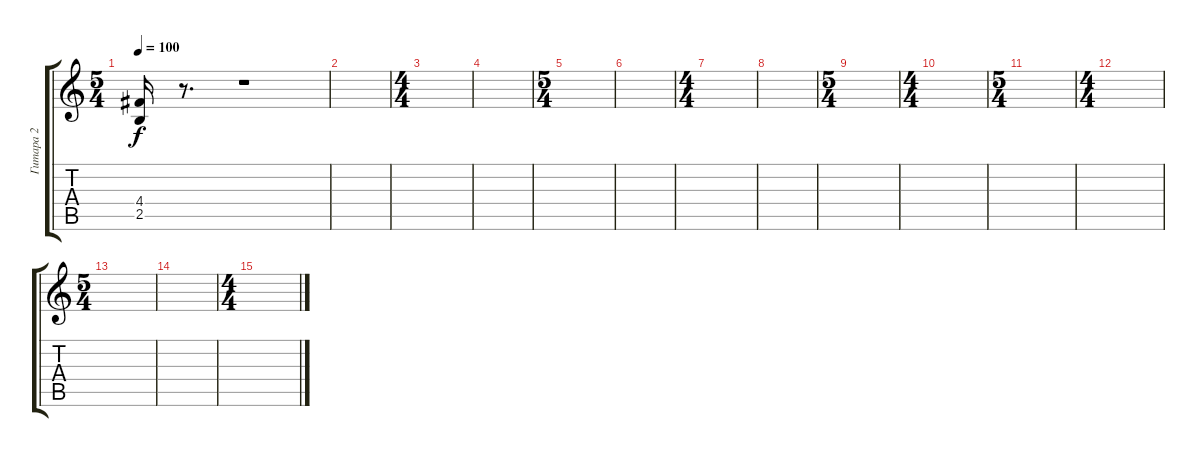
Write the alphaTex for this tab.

\track ("Гитара 2 " "Гитара 2 ") {instrument distortionguitar}
\staff {score tabs}
\tuning (E4 B3 G3 D3 A2 E2) {hide}
\ts (5 4)
\tempo 100
\clef g2
\ks c
(4.4 2.5).16{dy f} r.8{d} r.1 |
|
\ts (4 4)
|
|
\ts (5 4)
|
|
\ts (4 4)
|
|
\ts (5 4)
|
\ts (4 4)
|
\ts (5 4)
|
\ts (4 4)
|
\ts (5 4)
|
|
\ts (4 4)
